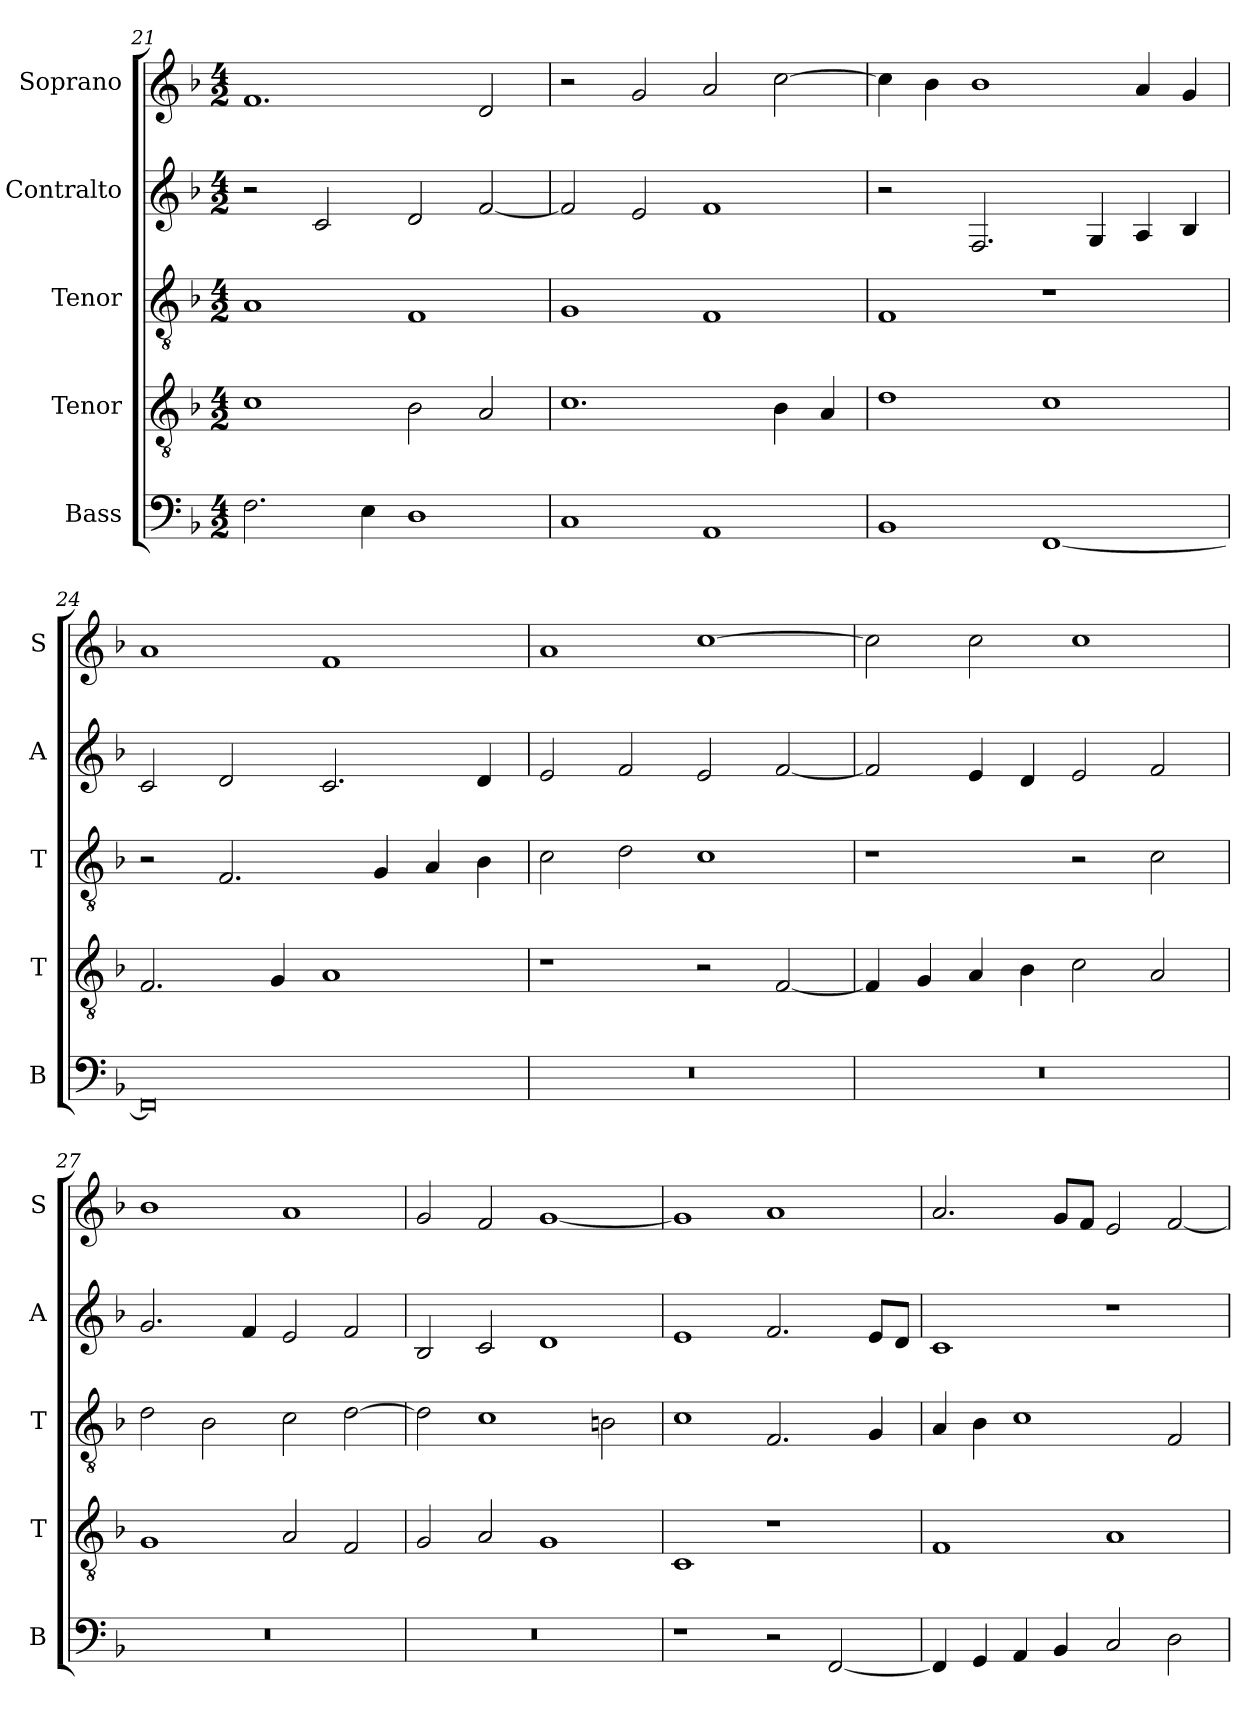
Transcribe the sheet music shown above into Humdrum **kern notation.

**kern	**kern	**kern	**kern	**kern
*part5	*part4	*part3	*part2	*part1
*staff5	*staff4	*staff3	*staff2	*staff1
*I"Bass	*I"Tenor	*I"Tenor	*I"Contralto	*I"Soprano
*I'B	*I'T	*I'T	*I'A	*I'S
*clefF4	*clefGv2	*clefGv2	*clefG2	*clefG2
*k[b-]	*k[b-]	*k[b-]	*k[b-]	*k[b-]
*F:ion	*F:ion	*F:ion	*F:ion	*F:ion
*M4/2	*M4/2	*M4/2	*M4/2	*M4/2
=21	=21	=21	=21	=21
2.F	1c	1A	2r	1.f
.	.	.	2c	.
4E	.	.	.	.
1D	2B-	1F	2d	.
.	2A	.	[2f	2d
=22	=22	=22	=22	=22
1C	1.c	1G	2f]	2r
.	.	.	2e	2g
1AA	.	1F	1f	2a
.	4B-	.	.	[2cc
.	4A	.	.	.
=23	=23	=23	=23	=23
1BB-	1d	1F	2r	4cc]
.	.	.	.	4b-
.	.	.	2.F	1b-
[1FF	1c	1r	.	.
.	.	.	4G	.
.	.	.	4A	4a
.	.	.	4B-	4g
=24	=24	=24	=24	=24
0FF]	2.F	2r	2c	1a
.	.	2.F	2d	.
.	4G	.	.	.
.	1A	.	2.c	1f
.	.	4G	.	.
.	.	4A	.	.
.	.	4B-	4d	.
=25	=25	=25	=25	=25
0r	1r	2c	2e	1a
.	.	2d	2f	.
.	2r	1c	2e	[1cc
.	[2F	.	[2f	.
=26	=26	=26	=26	=26
0r	4F]	1r	2f]	2cc]
.	4G	.	.	.
.	4A	.	4e	2cc
.	4B-	.	4d	.
.	2c	2r	2e	1cc
.	2A	2c	2f	.
=27	=27	=27	=27	=27
0r	1G	2d	2.g	1b-
.	.	2B-	.	.
.	.	.	4f	.
.	2A	2c	2e	1a
.	2F	[2d	2f	.
=28	=28	=28	=28	=28
0r	2G	2d]	2B-	2g
.	2A	1c	2c	2f
.	1G	.	1d	[1g
.	.	2Bn	.	.
=29	=29	=29	=29	=29
1r	1C	1c	1e	1g]
2r	1r	2.F	2.f	1a
[2FF	.	.	.	.
.	.	4G	8e/L	.
.	.	.	8d/J	.
=30	=30	=30	=30	=30
4FF]	1F	4A	1c	2.a
4GG	.	4B-	.	.
4AA	.	1c	.	.
4BB-	.	.	.	8g/L
.	.	.	.	8f/J
2C	1A	.	1r	2e
2D	.	2F	.	[2f
=	=	=	=	=
*-	*-	*-	*-	*-
